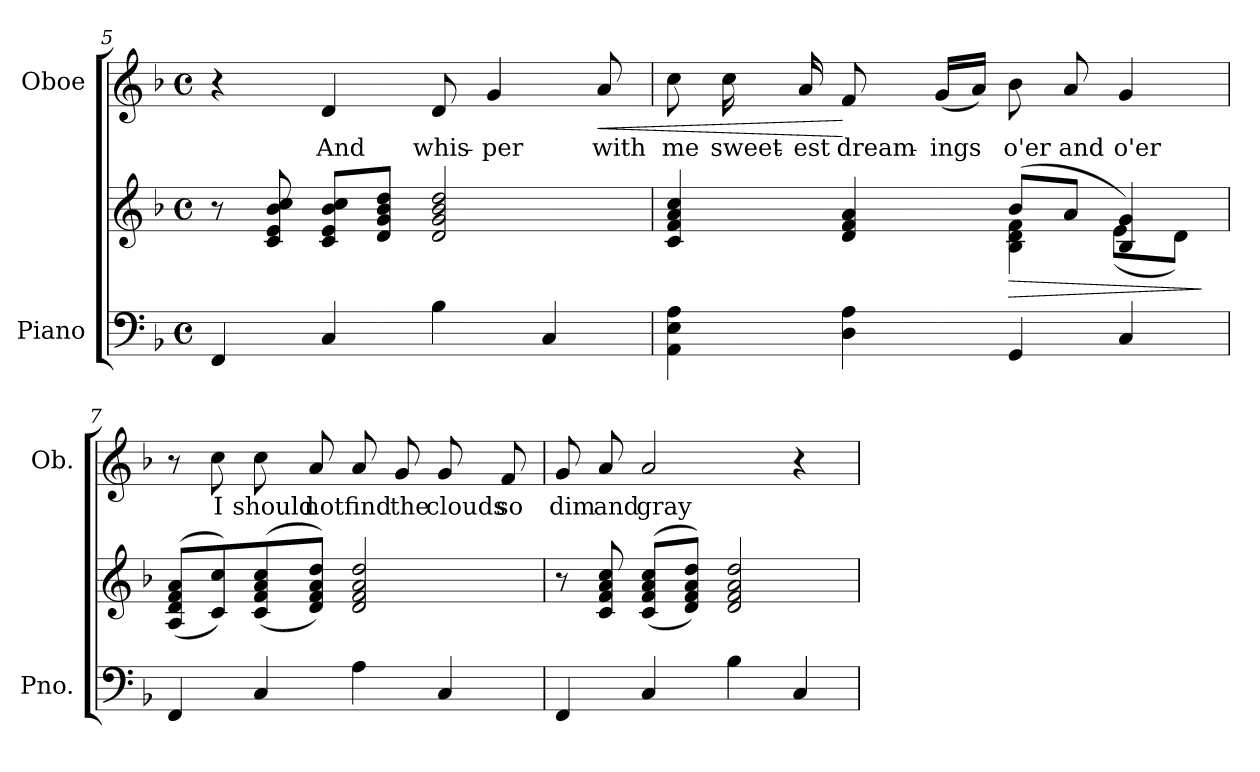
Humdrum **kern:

**kern	**kern	**dynam	**kern	**text	**dynam
*part2	*part2	*part2	*part1	*part1	*part1
*staff3	*staff2	*staff2/3	*staff1	*staff1	*staff1
*I"Piano	*	*	*I"Oboe	*	*
*I'Pno.	*	*	*I'Ob.	*	*
!!LO:LB:g=z
*clefF4	*clefG2	*	*clefG2	*	*
*k[b-]	*k[b-]	*	*k[b-]	*	*
*M4/4	*M4/4	*	*M4/4	*	*
*met(c)	*met(c)	*	*met(c)	*	*
=5	=5	=5	=5	=5	=5
4FF/	8r	.	4r	.	.
.	8c/ 8e/ 8b-/ 8cc/	.	.	.	.
!	!	!	!	!LO:LY:b	!
4C/	8c/ 8e/ 8b-/ 8cc/L	.	4d/	And	.
.	8d/ 8g/ 8b-/ 8dd/J	.	.	.	.
!	!	!	!	!LO:LY:b	!
4B-\	2d/ 2g/ 2b-/ 2dd/	.	8d/	whis-	.
!	!	!	!	!LO:LY:b	!
.	.	.	4g/	-per	.
4C/	.	.	.	.	.
!	!	!	!	!LO:LY:b	!LO:HP:b
.	.	.	8a/	with	<
=6	=6	=6	=6	=6	=6
*	*^	*	*	*	*
!	!	!	!	!	!LO:LY:b	!
4AA\ 4E\ 4A\	4c/ 4f/ 4a/ 4cc/	2ryy	.	8cc\	me	.
!	!	!	!	!	!LO:LY:b	!
.	.	.	.	16cc\	sweet-	.
!	!	!	!	!	!LO:LY:b	!
.	.	.	.	16a/	-est	.
!	!	!	!	!	!LO:LY:b	!
4D\ 4A\	4d/ 4f/ 4a/	.	.	8f/	dream-	[
!	!	!	!	!	!LO:LY:b	!
.	.	.	.	(16g/LL	-ings	.
.	.	.	.	16a/JJ)	.	.
!	!	!	!LO:HP:b	!	!LO:LY:b	!
4GG/	(8b-/L	4B-\ 4d\ 4f\	>	8b-\	o'er	.
!	!	!	!	!	!LO:LY:b	!
.	8a/J	.	.	8a/	and	.
!	!	!	!	!	!LO:LY:b	!
4C/	4B-/ 4g/)	(8e\L	.	4g/	o'er	.
.	.	8d\J)	.	.	.	.
*	*v	*v	*	*	*	*
.	.	]	.	.	.
=7	=7	=7	=7	=7	=7
4FF/	(>(8A/ 8d/ 8f/ 8a/L	.	8r	.	.
!	!	!	!	!LO:LY:b	!
.	8c/ 8cc/))	.	8cc\	I	.
!	!	!	!	!LO:LY:b	!
4C/	(>(8c/ 8f/ 8a/ 8cc/	.	8cc\	should	.
!	!	!	!	!LO:LY:b	!
.	8d/ 8f/ 8a/ 8dd/J))	.	8a/	not	.
!	!	!	!	!LO:LY:b	!
4A\	2d/ 2f/ 2a/ 2dd/	.	8a/	find	.
!	!	!	!	!LO:LY:b	!
.	.	.	8g/	the	.
!	!	!	!	!LO:LY:b	!
4C/	.	.	8g/	clouds	.
!	!	!	!	!LO:LY:b	!
.	.	.	8f/	so	.
!!LO:LB:g=z
=8	=8	=8	=8	=8	=8
!	!	!	!	!LO:LY:b	!
4FF/	8r	.	8g/	dim	.
!	!	!	!	!LO:LY:b	!
.	8c/ 8f/ 8a/ 8cc/	.	8a/	and	.
!	!	!	!	!LO:LY:b	!
4C/	(>(8c/ 8f/ 8a/ 8cc/L	.	2a/	gray	.
.	8d/ 8f/ 8a/ 8dd/J))	.	.	.	.
4B-\	2d/ 2f/ 2a/ 2dd/	.	.	.	.
4C/	.	.	4r	.	.
=	=	=	=	=	=
*-	*-	*-	*-	*-	*-
